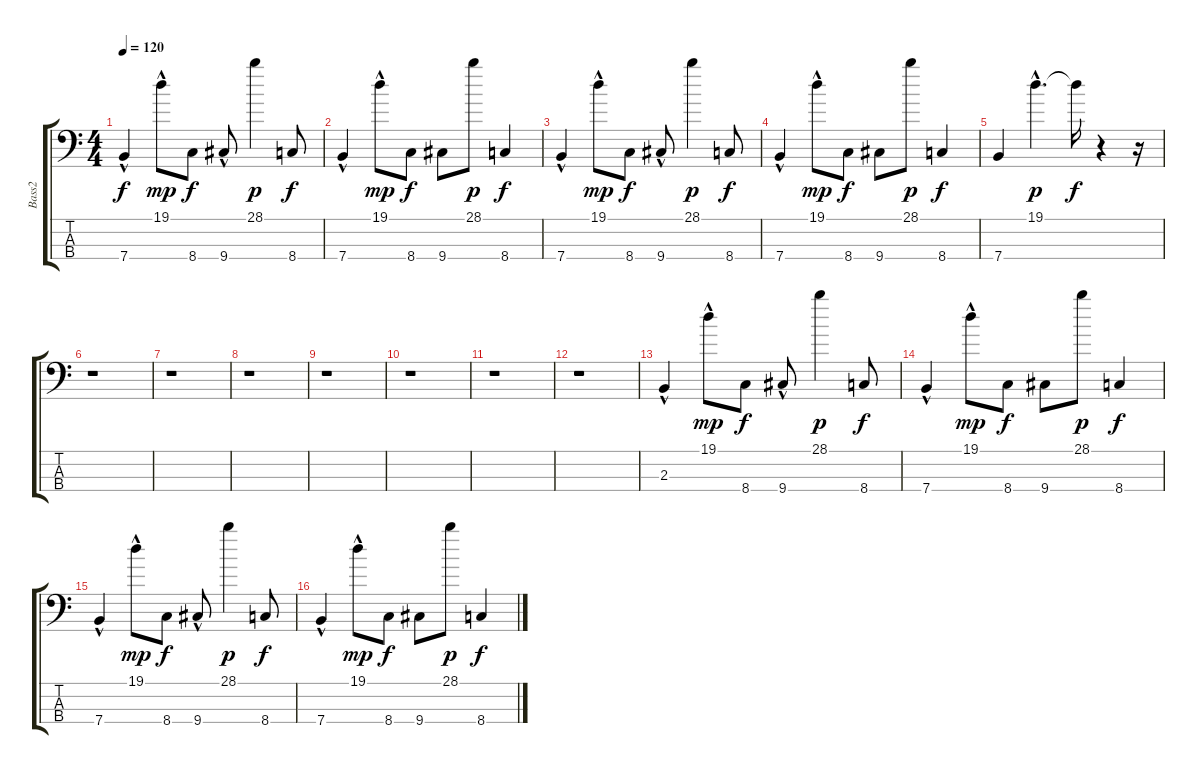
\track ("Bass2" "Bass2") {instrument slapbass1}
\staff {score tabs}
\tuning (G2 D2 A1 E1) {hide}
\ts (4 4)
\tempo 120
\clef f4
\ks c
7.4{hac}.4{dy f} 19.1{hac}.8{dy mp} 8.4.8{dy f} 9.4{hac}.8 28.1.4{dy p} 8.4.8{dy f} |
7.4{hac}.4 19.1{hac}.8{dy mp} 8.4.8{dy f} 9.4.8 28.1.8{dy p} 8.4.4{dy f} |
7.4{hac}.4 19.1{hac}.8{dy mp} 8.4.8{dy f} 9.4{hac}.8 28.1.4{dy p} 8.4.8{dy f} |
7.4{hac}.4 19.1{hac}.8{dy mp} 8.4.8{dy f} 9.4.8 28.1.8{dy p} 8.4.4{dy f} |
7.4.4 19.1{hac}.4{d dy p} 19.1{t}.16{dy f} r.4 r.16 |
r.1 |
r.1 |
r.1 |
r.1 |
r.1 |
r.1 |
r.1 |
2.3{hac}.4{volume 7} 19.1{hac}.8{dy mp} 8.4.8{dy f} 9.4{hac}.8 28.1.4{dy p} 8.4.8{dy f} |
7.4{hac}.4 19.1{hac}.8{dy mp} 8.4.8{dy f} 9.4.8 28.1.8{dy p} 8.4.4{dy f} |
7.4{hac}.4 19.1{hac}.8{dy mp} 8.4.8{dy f} 9.4{hac}.8 28.1.4{dy p} 8.4.8{dy f} |
7.4{hac}.4 19.1{hac}.8{dy mp} 8.4.8{dy f} 9.4.8 28.1.8{dy p} 8.4.4{dy f}
